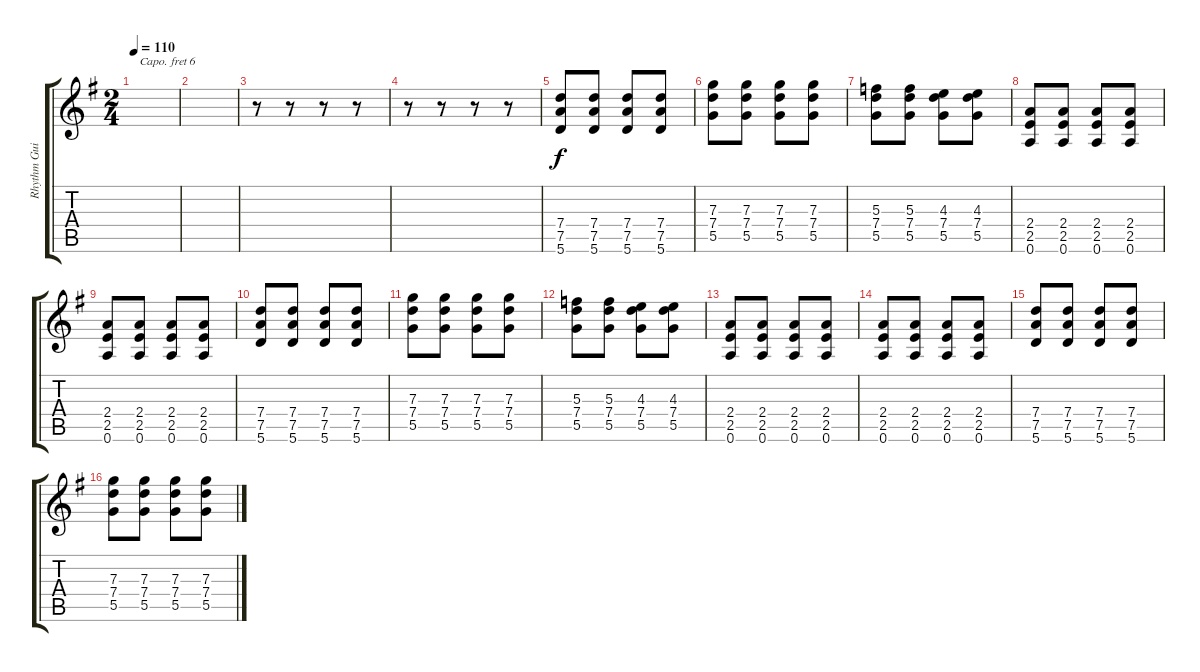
\track ("Rhythm Guitar" "Rhythm Gui") {instrument electricguitarmuted}
\staff {score tabs}
\capo 6
\tuning (Eb4 Bb3 Gb3 Db3 Ab2 Eb2) {hide}
\ts (2 4)
\tempo 110
\clef g2
\ks g
|
|
r.8 r.8 r.8 r.8 |
r.8 r.8 r.8 r.8 |
(7.4 7.5 5.6).8 (7.4 7.5 5.6).8 (7.4 7.5 5.6).8 (7.4 7.5 5.6).8 |
(7.3 7.4 5.5).8 (7.3 7.4 5.5).8 (7.3 7.4 5.5).8 (7.3 7.4 5.5).8 |
(5.3 7.4 5.5).8 (5.3 7.4 5.5).8 (4.3 7.4 5.5).8 (4.3 7.4 5.5).8 |
(2.4 2.5 0.6).8 (2.4 2.5 0.6).8 (2.4 2.5 0.6).8 (2.4 2.5 0.6).8 |
(2.4 2.5 0.6).8 (2.4 2.5 0.6).8 (2.4 2.5 0.6).8 (2.4 2.5 0.6).8 |
(7.4 7.5 5.6).8 (7.4 7.5 5.6).8 (7.4 7.5 5.6).8 (7.4 7.5 5.6).8 |
(7.3 7.4 5.5).8 (7.3 7.4 5.5).8 (7.3 7.4 5.5).8 (7.3 7.4 5.5).8 |
(5.3 7.4 5.5).8 (5.3 7.4 5.5).8 (4.3 7.4 5.5).8 (4.3 7.4 5.5).8 |
(2.4 2.5 0.6).8 (2.4 2.5 0.6).8 (2.4 2.5 0.6).8 (2.4 2.5 0.6).8 |
(2.4 2.5 0.6).8 (2.4 2.5 0.6).8 (2.4 2.5 0.6).8 (2.4 2.5 0.6).8 |
(7.4 7.5 5.6).8 (7.4 7.5 5.6).8 (7.4 7.5 5.6).8 (7.4 7.5 5.6).8 |
(7.3 7.4 5.5).8 (7.3 7.4 5.5).8 (7.3 7.4 5.5).8 (7.3 7.4 5.5).8
